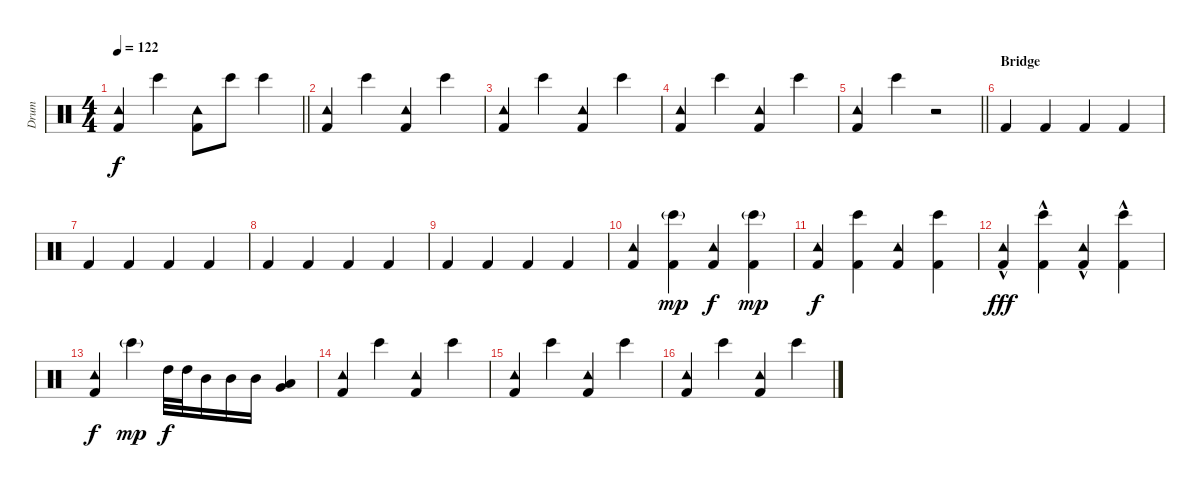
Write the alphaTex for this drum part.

\track ("Drum" "Drum") {instrument percussion}
\staff {score}
\articulation defaults
\ts (4 4)
\tempo 122
\clef neutral
\barLineRight lightlight
\ks c
("Tambourine (hit)" "Kick (hit) 2").4{dy f} "Bongo High (hit)".4 ("Tambourine (hit)" "Kick (hit) 2").8 "Bongo High (hit)".8 "Bongo High (hit)".4 |
("Tambourine (hit)" "Kick (hit) 2").4 "Bongo High (hit)".4 ("Tambourine (hit)" "Kick (hit) 2").4 "Bongo High (hit)".4 |
("Tambourine (hit)" "Kick (hit) 2").4 "Bongo High (hit)".4 ("Tambourine (hit)" "Kick (hit) 2").4 "Bongo High (hit)".4 |
("Tambourine (hit)" "Kick (hit) 2").4 "Bongo High (hit)".4 ("Tambourine (hit)" "Kick (hit) 2").4 "Bongo High (hit)".4 |
\barLineRight lightlight
("Tambourine (hit)" "Kick (hit) 2").4 "Bongo High (hit)".4 r.2 |
\section ("" "Bridge")
"Kick (hit) 2".4 "Kick (hit) 2".4 "Kick (hit) 2".4 "Kick (hit) 2".4 |
"Kick (hit) 2".4 "Kick (hit) 2".4 "Kick (hit) 2".4 "Kick (hit) 2".4 |
"Kick (hit) 2".4 "Kick (hit) 2".4 "Kick (hit) 2".4 "Kick (hit) 2".4 |
"Kick (hit) 2".4 "Kick (hit) 2".4 "Kick (hit) 2".4 "Kick (hit) 2".4 |
("Tambourine (hit)" "Kick (hit) 2").4 ("Bongo High (hit)"{g} "Kick (hit) 2").4{dy mp} ("Tambourine (hit)" "Kick (hit) 2").4{dy f} ("Bongo High (hit)"{g} "Kick (hit) 2").4{dy mp} |
("Tambourine (hit)" "Kick (hit) 2").4{dy f} ("Bongo High (hit)" "Kick (hit) 2").4 ("Tambourine (hit)" "Kick (hit) 2").4 ("Bongo High (hit)" "Kick (hit) 2").4 |
("Tambourine (hit)"{hac} "Kick (hit) 2"{hac}).4{dy fff} ("Bongo High (hit)"{hac} "Kick (hit) 2"{hac}).4 ("Tambourine (hit)"{hac} "Kick (hit) 2"{hac}).4 ("Bongo High (hit)"{hac} "Kick (hit) 2"{hac}).4 |
("Tambourine (hit)" "Kick (hit) 2").4{dy f} "Bongo High (hit)"{g}.4{dy mp} "High Tom (hit)".32{dy f} "High Tom (hit)".32 "Mid Tom (hit)".16 "Mid Tom (hit)".16 "Mid Tom (hit)".16 ("Low Tom (hit)" "Very Low Tom (hit)").4 |
("Tambourine (hit)" "Kick (hit) 2").4 "Bongo High (hit)".4 ("Tambourine (hit)" "Kick (hit) 2").4 "Bongo High (hit)".4 |
("Tambourine (hit)" "Kick (hit) 2").4 "Bongo High (hit)".4 ("Tambourine (hit)" "Kick (hit) 2").4 "Bongo High (hit)".4 |
("Tambourine (hit)" "Kick (hit) 2").4 "Bongo High (hit)".4 ("Tambourine (hit)" "Kick (hit) 2").4 "Bongo High (hit)".4
